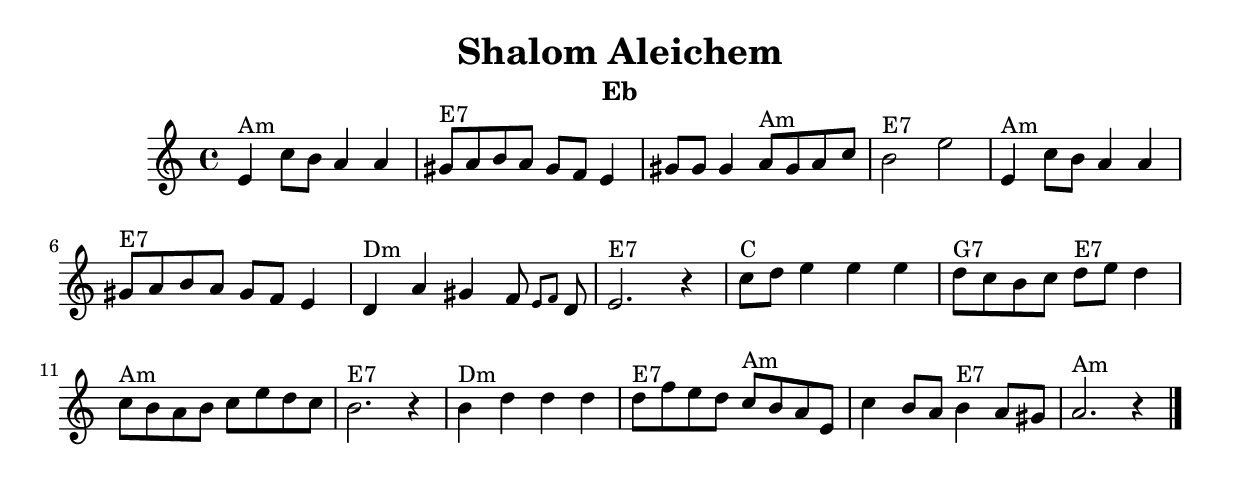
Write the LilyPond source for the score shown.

\version "2.18.0"
\language "english"
\pointAndClickOff
\header {
  crossRefNumber = "1"
  footnotes = ""
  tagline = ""
  title = "Shalom Aleichem"
instrument = "Eb"
}
voicedefault =  {
  \set Score.defaultBarType = "-"

  \override Staff.TimeSignature.style = #'C
  \time 4/4 \key a \minor   \bar "|"     e'4 ^"Am"   c''8    b'8    a'4    a'4
  \bar "|"     gs'8 ^"E7"   a'8    b'8    a'8    gs'8    f'8    e'4
  \bar "|"   gs'8    gs'8    gs'4      a'8 ^"Am"   gs'8    a'8    c''8
  \bar "|"     b'2 ^"E7"   e''2    \bar "|"     \bar "|"     e'4 ^"Am"   c''8
  b'8    a'4    a'4    \bar "|"     gs'8 ^"E7"   a'8    b'8    a'8    gs'8
  f'8    e'4    \bar "|"     d'4 ^"Dm"   a'4    gs'4    f'8  \grace {
    e'8
    f'8
  }   d'8    \bar "|"     e'2. ^"E7"   r4   \bar "|"     \bar "|"     c''8
  ^"C"   d''8    e''4    e''4    e''4    \bar "|"     d''8 ^"G7"   c''8    b'8
  c''8      d''8 ^"E7"   e''8    d''4    \bar "|"     c''8 ^"Am"   b'8    a'8
  b'8    c''8    e''8    d''8    c''8    \bar "|"     b'2. ^"E7"   r4   \bar "|"
  \bar "|"     b'4 ^"Dm"   d''4    d''4    d''4    \bar "|"     d''8 ^"E7"
  f''8    e''8    d''8      c''8 ^"Am"   b'8    a'8    e'8    \bar "|"   c''4
  b'8    a'8      b'4 ^"E7"   a'8    gs'8    \bar "|"     a'2. ^"Am"   r4
  \bar "|."
}

\score{
  <<

    \context Staff="default"
    {
      \voicedefault
    }

  >>
  \layout {
  }
  \midi {}
}
